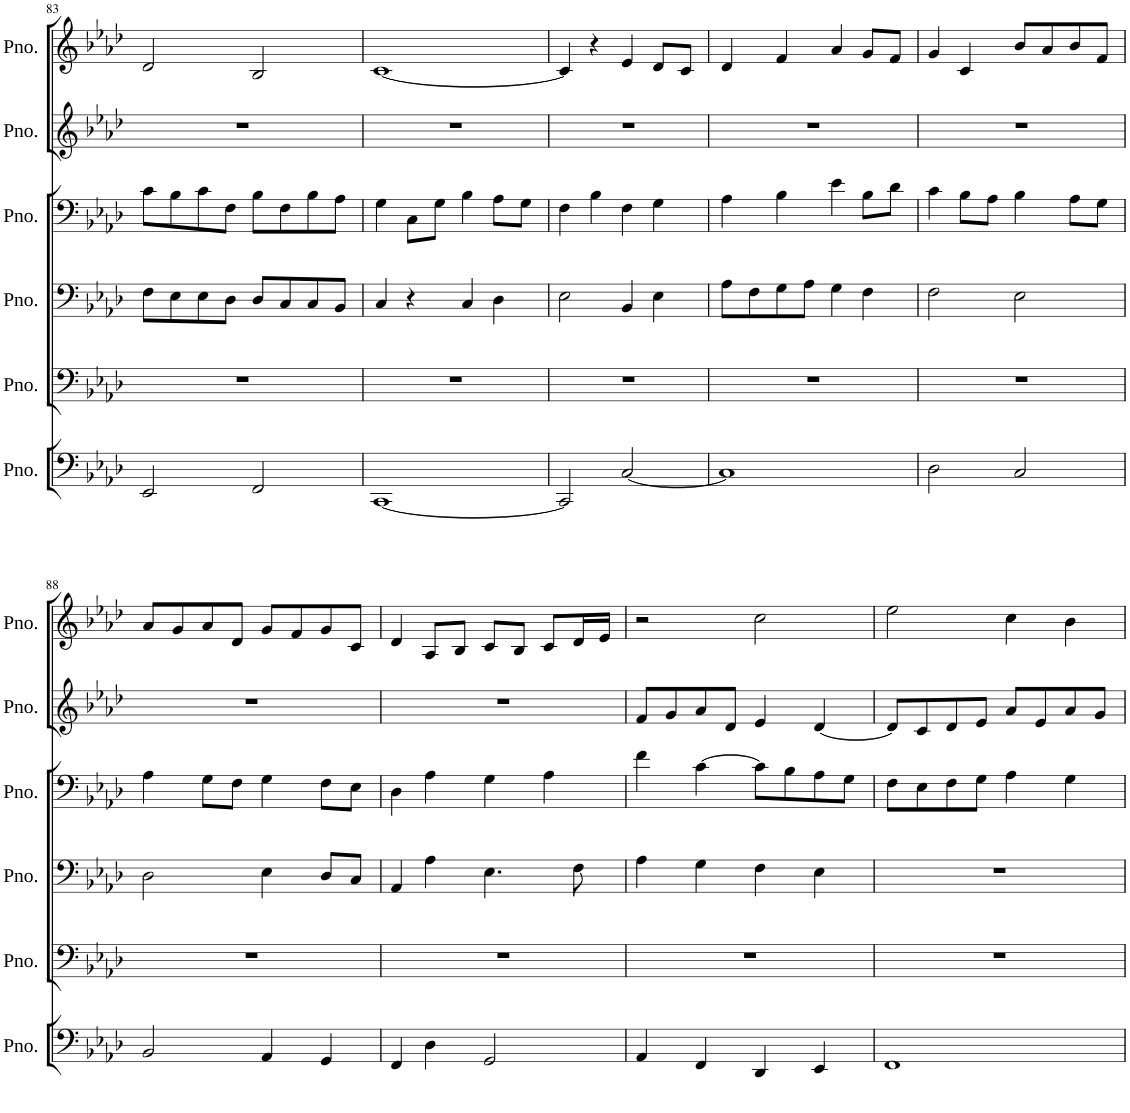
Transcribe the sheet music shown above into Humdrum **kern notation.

**kern	**kern	**kern	**kern	**kern	**kern
*part6	*part5	*part4	*part3	*part2	*part1
*staff6	*staff5	*staff4	*staff3	*staff2	*staff1
*I"Piano	*I"Piano	*I"Piano	*I"Piano	*I"Piano	*I"Piano
*I'Pno.	*I'Pno.	*I'Pno.	*I'Pno.	*I'Pno.	*I'Pno.
!!LO:PB:g=z
*clefF4	*clefF4	*clefF4	*clefF4	*clefG2	*clefG2
*k[b-e-a-d-]	*k[b-e-a-d-]	*k[b-e-a-d-]	*k[b-e-a-d-]	*k[b-e-a-d-]	*k[b-e-a-d-]
*M4/4	*M4/4	*M4/4	*M4/4	*M4/4	*M4/4
=83	=83	=83	=83	=83	=83
2EE-/	1r	8F\L	8c\L	1r	2d-/
.	.	8E-\	8B-\	.	.
.	.	8E-\	8c\	.	.
.	.	8D-\J	8F\J	.	.
2FF/	.	8D-/L	8B-\L	.	2B-/
.	.	8C/	8F\	.	.
.	.	8C/	8B-\	.	.
.	.	8BB-/J	8A-\J	.	.
=84	=84	=84	=84	=84	=84
[1CC	1r	4C/	4G\	1r	[1c
.	.	4r	8C\L	.	.
.	.	.	8G\J	.	.
.	.	4C/	4B-\	.	.
.	.	4D-\	8A-\L	.	.
.	.	.	8G\J	.	.
=85	=85	=85	=85	=85	=85
2CC/]	1r	2E-\	4F\	1r	4c/]
.	.	.	4B-\	.	4r
[2C/	.	4BB-/	4F\	.	4e-/
.	.	4E-\	4G\	.	8d-/L
.	.	.	.	.	8c/J
=86	=86	=86	=86	=86	=86
1C]	1r	8A-\L	4A-\	1r	4d-/
.	.	8F\	.	.	.
.	.	8G\	4B-\	.	4f/
.	.	8A-\J	.	.	.
.	.	4G\	4e-\	.	4a-/
.	.	4F\	8B-\L	.	8g/L
.	.	.	8d-\J	.	8f/J
=87	=87	=87	=87	=87	=87
2D-\	1r	2F\	4c\	1r	4g/
.	.	.	8B-\L	.	4c/
.	.	.	8A-\J	.	.
2C/	.	2E-\	4B-\	.	8b-/L
.	.	.	.	.	8a-/
.	.	.	8A-\L	.	8b-/
.	.	.	8G\J	.	8f/J
!!LO:LB:g=z
=88	=88	=88	=88	=88	=88
2BB-/	1r	2D-\	4A-\	1r	8a-/L
.	.	.	.	.	8g/
.	.	.	8G\L	.	8a-/
.	.	.	8F\J	.	8d-/J
4AA-/	.	4E-\	4G\	.	8g/L
.	.	.	.	.	8f/
4GG/	.	8D-/L	8F\L	.	8g/
.	.	8C/J	8E-\J	.	8c/J
=89	=89	=89	=89	=89	=89
4FF/	1r	4AA-/	4D-\	1r	4d-/
4D-\	.	4A-\	4A-\	.	8A-/L
.	.	.	.	.	8B-/J
2GG/	.	4.E-\	4G\	.	8c/L
.	.	.	.	.	8B-/J
.	.	.	4A-\	.	8c/L
.	.	8F\	.	.	16d-/L
.	.	.	.	.	16e-/JJ
=90	=90	=90	=90	=90	=90
4AA-/	1r	4A-\	4f\	8f/L	2r
.	.	.	.	8g/	.
4FF/	.	4G\	[4c\	8a-/	.
.	.	.	.	8d-/J	.
4DD-/	.	4F\	8c\L]	4e-/	2cc\
.	.	.	8B-\	.	.
4EE-/	.	4E-\	8A-\	[4d-/	.
.	.	.	8G\J	.	.
=91	=91	=91	=91	=91	=91
1FF	1r	1r	8F\L	8d-/L]	2ee-\
.	.	.	8E-\	8c/	.
.	.	.	8F\	8d-/	.
.	.	.	8G\J	8e-/J	.
.	.	.	4A-\	8a-/L	4cc\
.	.	.	.	8e-/	.
.	.	.	4G\	8a-/	4b-\
.	.	.	.	8g/J	.
=	=	=	=	=	=
*-	*-	*-	*-	*-	*-
